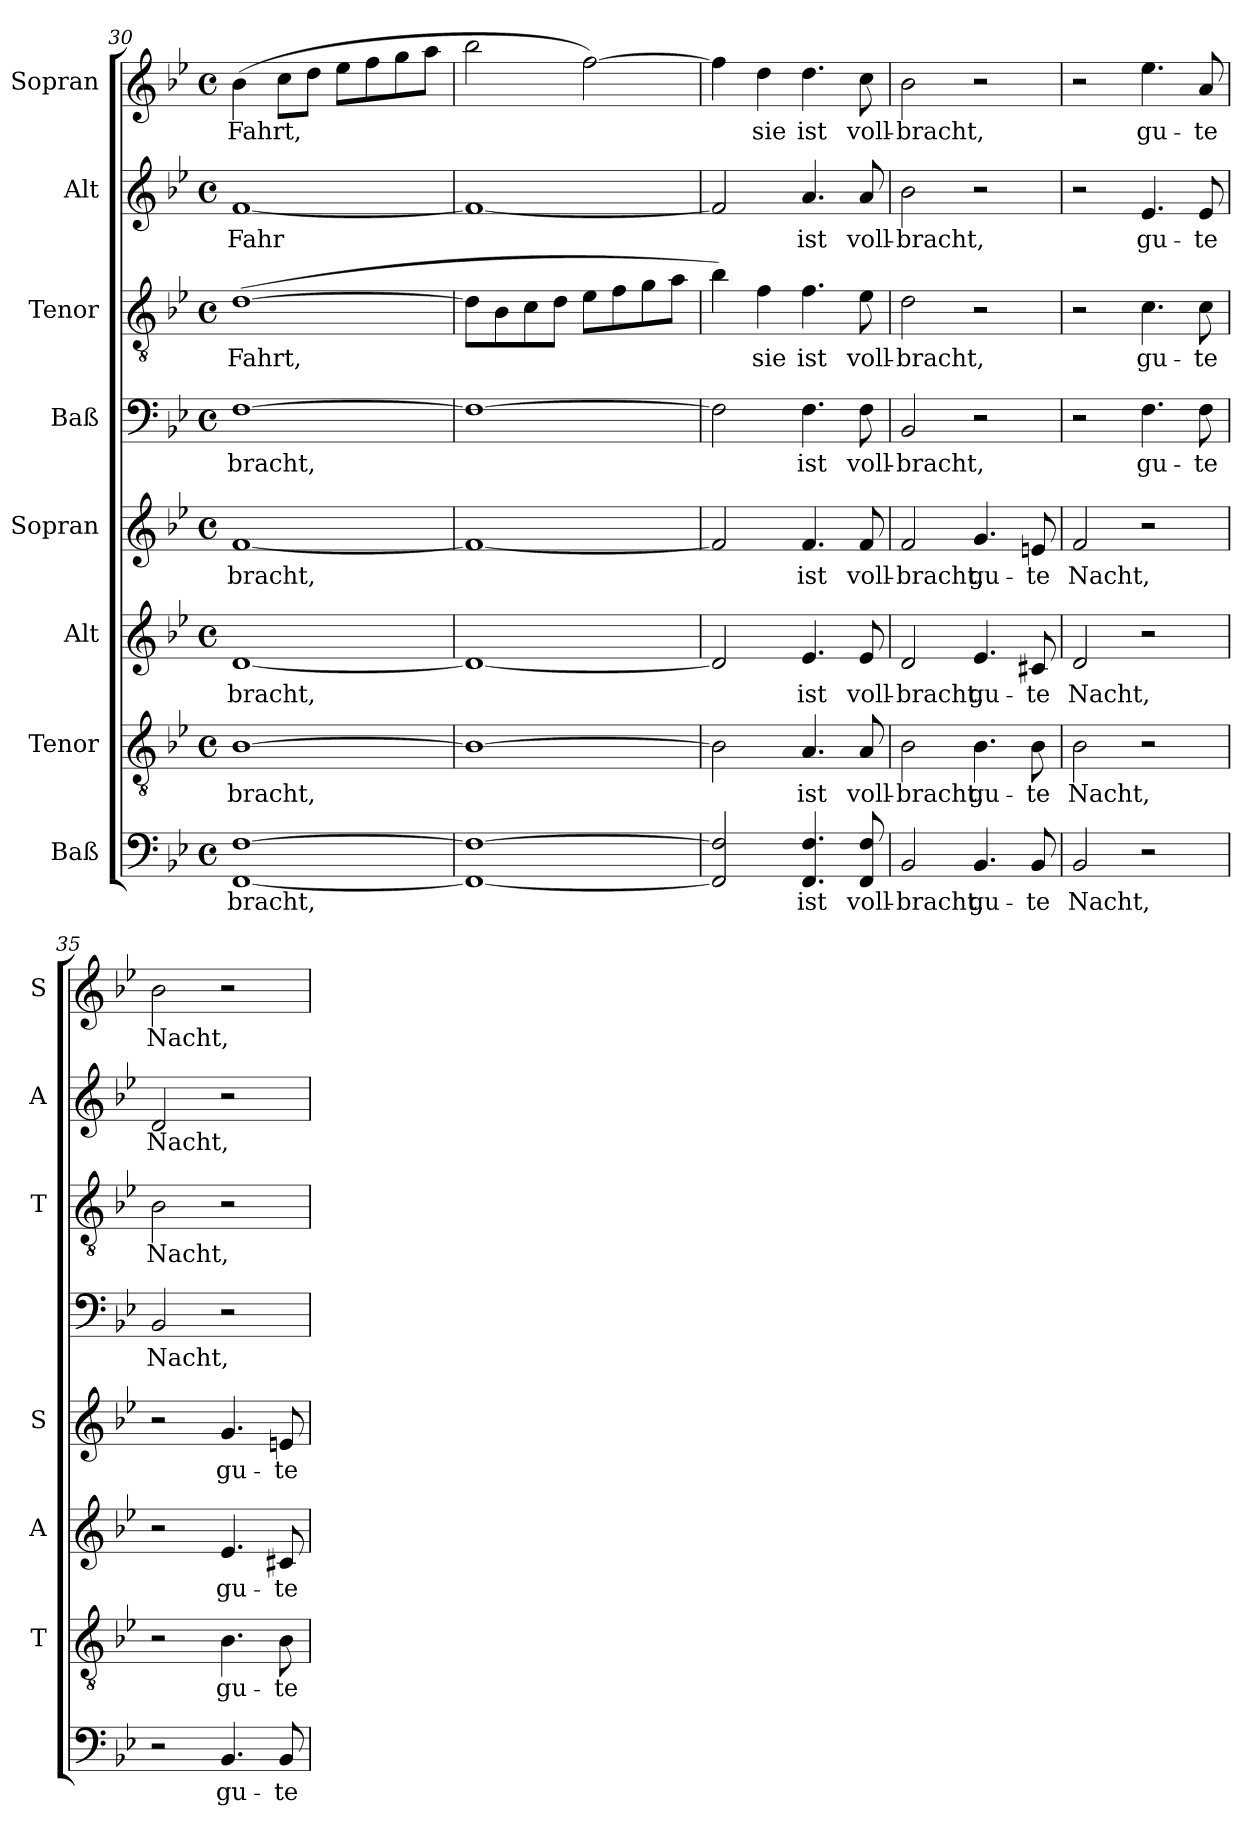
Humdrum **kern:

**kern	**text	**kern	**text	**kern	**text	**kern	**text	**kern	**text	**kern	**text	**kern	**text	**kern	**text
*part8	*part8	*part7	*part7	*part6	*part6	*part5	*part5	*part4	*part4	*part3	*part3	*part2	*part2	*part1	*part1
*staff8	*staff8	*staff7	*staff7	*staff6	*staff6	*staff5	*staff5	*staff4	*staff4	*staff3	*staff3	*staff2	*staff2	*staff1	*staff1
*I"Baß	*	*I"Tenor	*	*I"Alt	*	*I"Sopran	*	*I"Baß	*	*I"Tenor	*	*I"Alt	*	*I"Sopran	*
*	*	*I'T	*	*I'A	*	*I'S	*	*	*	*I'T	*	*I'A	*	*I'S	*
*clefF4	*	*clefGv2	*	*clefG2	*	*clefG2	*	*clefF4	*	*clefGv2	*	*clefG2	*	*clefG2	*
*k[b-e-]	*	*k[b-e-]	*	*k[b-e-]	*	*k[b-e-]	*	*k[b-e-]	*	*k[b-e-]	*	*k[b-e-]	*	*k[b-e-]	*
*B-:	*	*B-:	*	*B-:	*	*B-:	*	*B-:	*	*B-:	*	*B-:	*	*B-:	*
*M4/4	*	*M4/4	*	*M4/4	*	*M4/4	*	*M4/4	*	*M4/4	*	*M4/4	*	*M4/4	*
*met(c)	*	*met(c)	*	*met(c)	*	*met(c)	*	*met(c)	*	*met(c)	*	*met(c)	*	*met(c)	*
=30	=30	=30	=30	=30	=30	=30	=30	=30	=30	=30	=30	=30	=30	=30	=30
[1FF [1F	-bracht,	[1B-	-bracht,	[1d	-bracht,	[1f	-bracht,	[1F	-bracht,	([1d	Fahrt,	[1f	Fahr	(4b-	Fahrt,
.	.	.	.	.	.	.	.	.	.	.	.	.	.	8ccL	.
.	.	.	.	.	.	.	.	.	.	.	.	.	.	8ddJ	.
.	.	.	.	.	.	.	.	.	.	.	.	.	.	8ee-L	.
.	.	.	.	.	.	.	.	.	.	.	.	.	.	8ff	.
.	.	.	.	.	.	.	.	.	.	.	.	.	.	8gg	.
.	.	.	.	.	.	.	.	.	.	.	.	.	.	8aaJ	.
=31	=31	=31	=31	=31	=31	=31	=31	=31	=31	=31	=31	=31	=31	=31	=31
1FF_ 1F_	.	1B-_	.	1d_	.	1f_	.	1F_	.	8dL]	.	1f_	.	2bb-	.
.	.	.	.	.	.	.	.	.	.	8B-	.	.	.	.	.
.	.	.	.	.	.	.	.	.	.	8c	.	.	.	.	.
.	.	.	.	.	.	.	.	.	.	8dJ	.	.	.	.	.
.	.	.	.	.	.	.	.	.	.	8e-L	.	.	.	[2ff)	.
.	.	.	.	.	.	.	.	.	.	8f	.	.	.	.	.
.	.	.	.	.	.	.	.	.	.	8g	.	.	.	.	.
.	.	.	.	.	.	.	.	.	.	8aJ	.	.	.	.	.
=32	=32	=32	=32	=32	=32	=32	=32	=32	=32	=32	=32	=32	=32	=32	=32
2FF] 2F]	.	2B-]	.	2d]	.	2f]	.	2F]	.	4b-)	.	2f]	.	4ff]	.
.	.	.	.	.	.	.	.	.	.	4f	sie	.	.	4dd	sie
4.FF 4.F	ist	4.A	ist	4.e-	ist	4.f	ist	4.F	ist	4.f	ist	4.a	ist	4.dd	ist
8FF 8F	voll-	8A	voll-	8e-	voll-	8f	voll-	8F	voll-	8e-	voll-	8a	voll-	8cc	voll-
=33	=33	=33	=33	=33	=33	=33	=33	=33	=33	=33	=33	=33	=33	=33	=33
2BB-	-bracht,	2B-	-bracht,	2d	-bracht,	2f	-bracht,	2BB-	-bracht,	2d	-bracht,	2b-	-bracht,	2b-	-bracht,
4.BB-	gu-	4.B-	gu-	4.e-	gu-	4.g	gu-	2r	.	2r	.	2r	.	2r	.
8BB-	-te	8B-	-te	8c#X	-te	8en	-te	.	.	.	.	.	.	.	.
=34	=34	=34	=34	=34	=34	=34	=34	=34	=34	=34	=34	=34	=34	=34	=34
2BB-	Nacht,	2B-	Nacht,	2d	Nacht,	2f	Nacht,	2r	.	2r	.	2r	.	2r	.
2r	.	2r	.	2r	.	2r	.	4.F	gu-	4.c	gu-	4.e-	gu-	4.ee-	gu-
.	.	.	.	.	.	.	.	8F	-te	8c	-te	8e-	-te	8a	-te
=35	=35	=35	=35	=35	=35	=35	=35	=35	=35	=35	=35	=35	=35	=35	=35
2r	.	2r	.	2r	.	2r	.	2BB-	Nacht,	2B-	Nacht,	2d	Nacht,	2b-	Nacht,
4.BB-	gu-	4.B-	gu-	4.e-	gu-	4.g	gu-	2r	.	2r	.	2r	.	2r	.
8BB-	-te	8B-	-te	8c#X	-te	8en	-te	.	.	.	.	.	.	.	.
=	=	=	=	=	=	=	=	=	=	=	=	=	=	=	=
*-	*-	*-	*-	*-	*-	*-	*-	*-	*-	*-	*-	*-	*-	*-	*-
